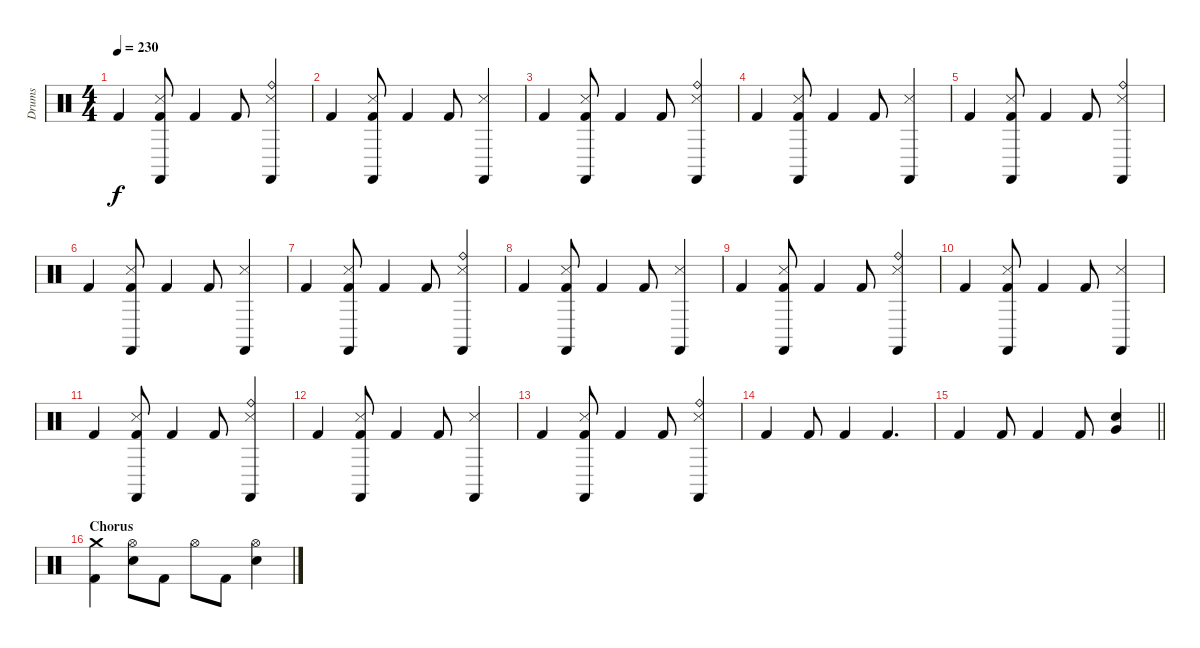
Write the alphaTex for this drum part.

\track ("Drums" "Drums") {instrument percussion}
\staff {score}
\articulation defaults
\ts (4 4)
\tempo 230
\clef neutral
\ks c "Kick (hit) 2".4{dy f}
("Castanets (hit)" "Metronome (hit)" "Kick (hit) 2").8 "Kick (hit) 2".4 "Kick (hit) 2".8 ("Ride (bell)" "Castanets (hit)" "Metronome (hit)").4 |
"Kick (hit) 2".4 ("Castanets (hit)" "Metronome (hit)" "Kick (hit) 2").8 "Kick (hit) 2".4 "Kick (hit) 2".8 ("Castanets (hit)" "Metronome (hit)").4 |
"Kick (hit) 2".4 ("Castanets (hit)" "Metronome (hit)" "Kick (hit) 2").8 "Kick (hit) 2".4 "Kick (hit) 2".8 ("Ride (bell)" "Castanets (hit)" "Metronome (hit)").4 |
"Kick (hit) 2".4 ("Castanets (hit)" "Metronome (hit)" "Kick (hit) 2").8 "Kick (hit) 2".4 "Kick (hit) 2".8 ("Castanets (hit)" "Metronome (hit)").4 |
"Kick (hit) 2".4 ("Castanets (hit)" "Metronome (hit)" "Kick (hit) 2").8 "Kick (hit) 2".4 "Kick (hit) 2".8 ("Ride (bell)" "Castanets (hit)" "Metronome (hit)").4 |
"Kick (hit) 2".4 ("Castanets (hit)" "Metronome (hit)" "Kick (hit) 2").8 "Kick (hit) 2".4 "Kick (hit) 2".8 ("Castanets (hit)" "Metronome (hit)").4 |
"Kick (hit) 2".4 ("Castanets (hit)" "Metronome (hit)" "Kick (hit) 2").8 "Kick (hit) 2".4 "Kick (hit) 2".8 ("Ride (bell)" "Castanets (hit)" "Metronome (hit)").4 |
"Kick (hit) 2".4 ("Castanets (hit)" "Metronome (hit)" "Kick (hit) 2").8 "Kick (hit) 2".4 "Kick (hit) 2".8 ("Castanets (hit)" "Metronome (hit)").4 |
"Kick (hit) 2".4 ("Castanets (hit)" "Metronome (hit)" "Kick (hit) 2").8 "Kick (hit) 2".4 "Kick (hit) 2".8 ("Ride (bell)" "Castanets (hit)" "Metronome (hit)").4 |
"Kick (hit) 2".4 ("Castanets (hit)" "Metronome (hit)" "Kick (hit) 2").8 "Kick (hit) 2".4 "Kick (hit) 2".8 ("Castanets (hit)" "Metronome (hit)").4 |
"Kick (hit) 2".4 ("Castanets (hit)" "Metronome (hit)" "Kick (hit) 2").8 "Kick (hit) 2".4 "Kick (hit) 2".8 ("Ride (bell)" "Castanets (hit)" "Metronome (hit)").4 |
"Kick (hit) 2".4 ("Castanets (hit)" "Metronome (hit)" "Kick (hit) 2").8 "Kick (hit) 2".4 "Kick (hit) 2".8 ("Castanets (hit)" "Metronome (hit)").4 |
"Kick (hit) 2".4 ("Castanets (hit)" "Metronome (hit)" "Kick (hit) 2").8 "Kick (hit) 2".4 "Kick (hit) 2".8 ("Ride (bell)" "Castanets (hit)" "Metronome (hit)").4 |
"Kick (hit) 2".4 "Kick (hit) 2".8 "Kick (hit) 2".4 "Kick (hit) 2".4{d} |
\barLineRight lightlight "Kick (hit) 2".4 "Kick (hit) 2".8 "Kick (hit) 2".4 "Kick (hit) 2".8
("Electric Snare (hit)" "Very Low Tom (hit)").4{volume 12} |
\section ("" "Chorus")
("Crash medium (hit)" "Kick (hit) 2").4 ("Hi-Hat (open)" "Electric Snare (hit)").8 "Kick (hit) 2".8 "Hi-Hat (open)".8 "Kick (hit) 2".8 ("Hi-Hat (open)" "Electric Snare (hit)").4
